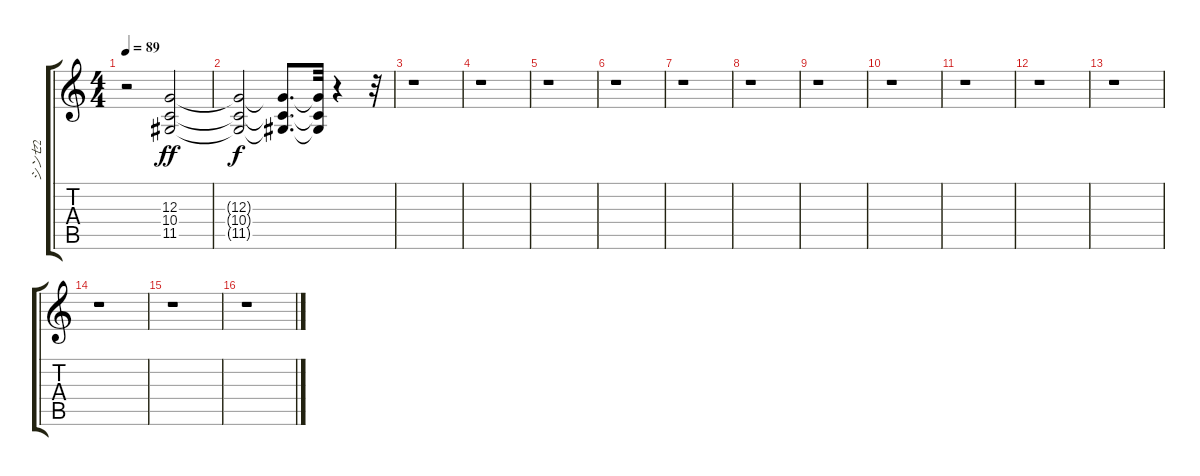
\track ("シンセ2" "シンセ2") {instrument pad8sweep}
\staff {score tabs}
\tuning (E4 B3 G3 D3 A2 E2) {hide}
\ts (4 4)
\tempo 89
\clef g2
\ks c
r.2{dy ff} (12.3 10.4 11.5).2 |
(12.3{t} 10.4{t} 11.5{t}).2{dy f} (12.3{t} 10.4{t} 11.5{t}).8{d} (12.3{t} 10.4{t} 11.5{t}).32 r.4 r.32 |
r.1 |
r.1 |
r.1 |
r.1 |
r.1 |
r.1 |
r.1 |
r.1 |
r.1 |
r.1 |
r.1 |
r.1 |
r.1 |
r.1
